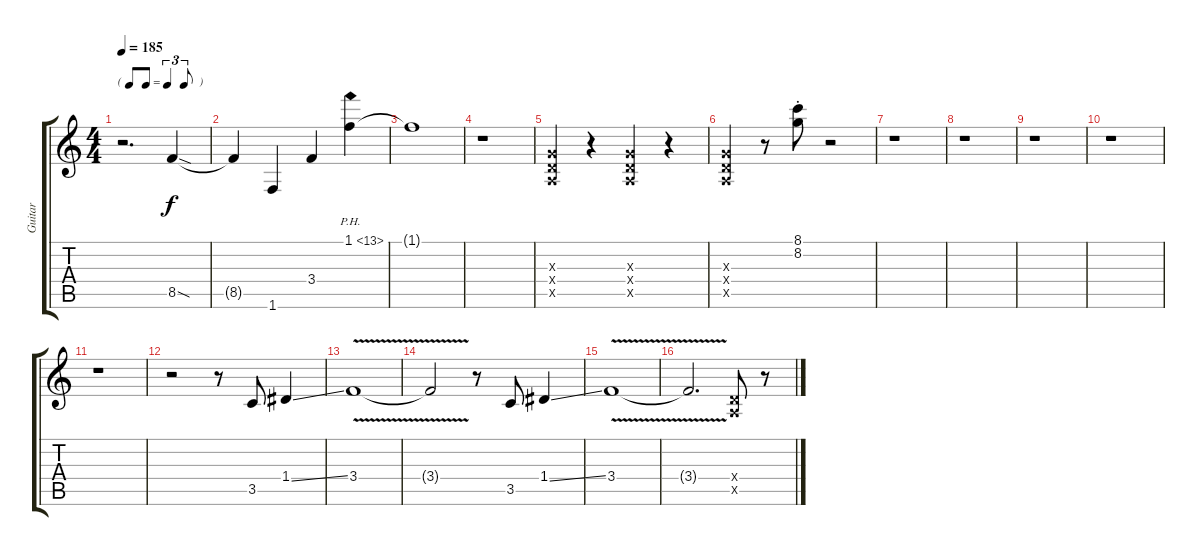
\track ("Guitar" "Guitar") {instrument overdrivenguitar}
\staff {score tabs}
\tuning (E4 B3 G3 D3 A2 E2) {hide}
\ts (4 4)
\tf triplet8th
\tempo 185
\clef g2
\ks c
r.2{d dy f} 8.5{sod}.4 |
8.5{t}.4 1.6.4 3.4.4 1.1{ph 12}.4 |
1.1{t}.1 |
r.1 |
(0.3{x} 0.4{x} 0.5{x}).4 r.4 (0.3{x} 0.4{x} 0.5{x}).4 r.4 |
(0.3{x} 0.4{x} 0.5{x}).4 r.8 (8.1{st} 8.2).8 r.2 |
r.1 |
r.1 |
r.1 |
r.1 |
r.1 |
r.2 r.8 3.5.8 1.4{ss}.4 |
3.4{v}.1 |
3.4{t}.2 r.8 3.5.8 1.4{ss}.4 |
3.4{v}.1 |
3.4{t}.2{d} (0.4{x} 0.5{x}).8 r.8
